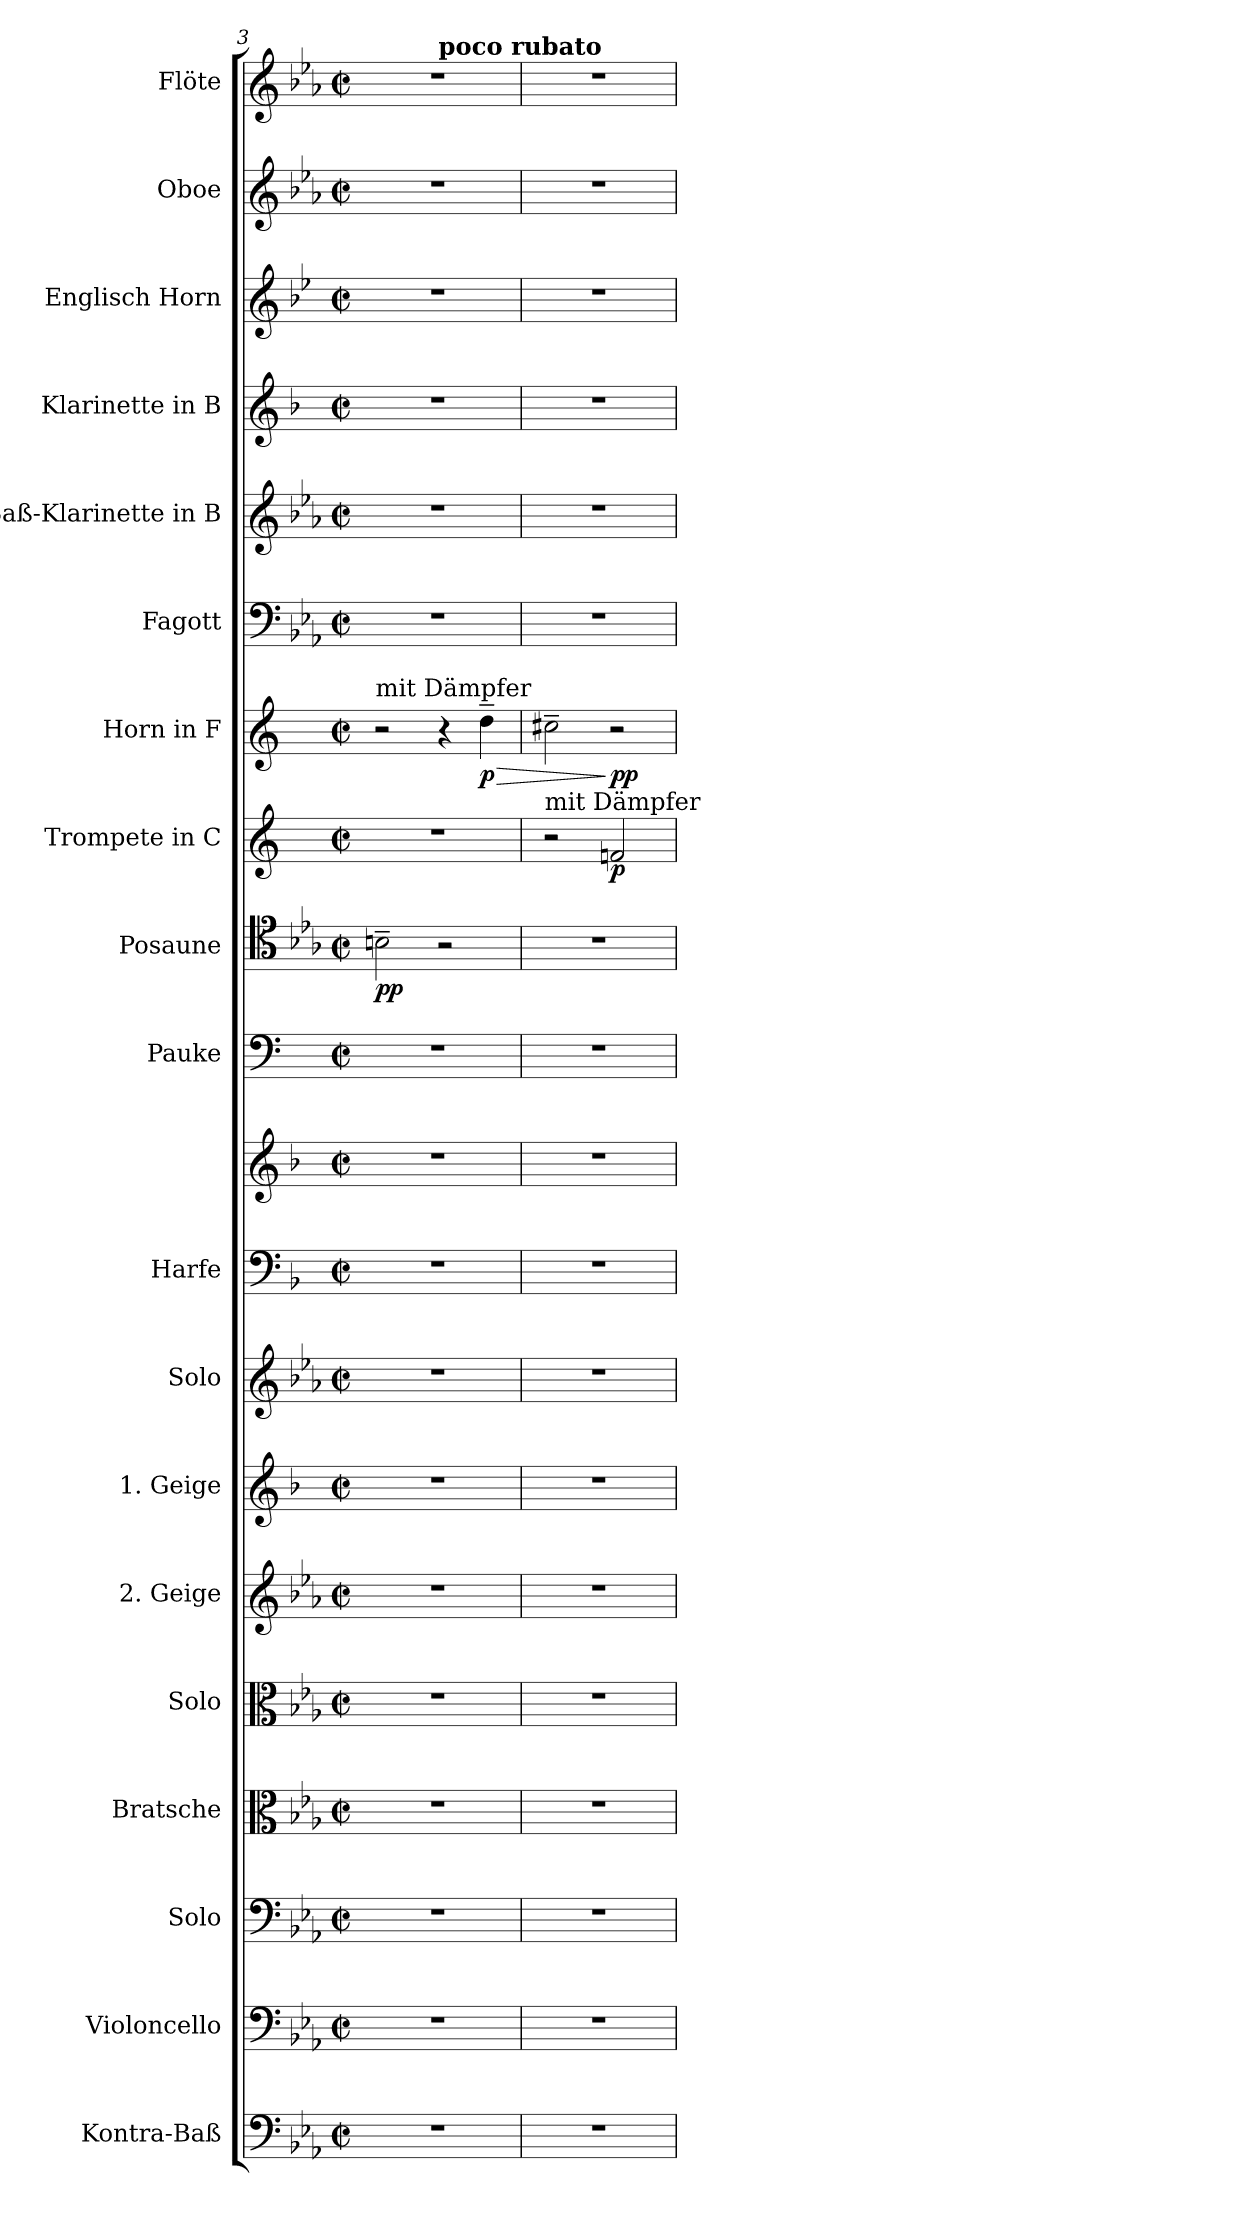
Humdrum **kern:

**kern	**kern	**kern	**kern	**kern	**kern	**kern	**kern	**kern	**kern	**kern	**kern	**dynam	**kern	**dynam	**kern	**dynam	**kern	**kern	**kern	**kern	**kern	**kern
*part19	*part18	*part17	*part16	*part15	*part14	*part13	*part12	*part11	*part11	*part10	*part9	*part9	*part8	*part8	*part7	*part7	*part6	*part5	*part4	*part3	*part2	*part1
*staff20	*staff19	*staff18	*staff17	*staff16	*staff15	*staff14	*staff13	*staff12	*staff11	*staff10	*staff9	*staff9	*staff8	*staff8	*staff7	*staff7	*staff6	*staff5	*staff4	*staff3	*staff2	*staff1
*I"Kontra-Baß	*I"Violoncello	*I"Solo	*I"Bratsche	*I"Solo	*I"2. Geige	*I"1. Geige	*I"Solo	*I"Harfe	*	*I"Pauke	*I"Posaune	*	*I"Trompete in C	*	*I"Horn in F	*	*I"Fagott	*I"Baß-Klarinette in B	*I"Klarinette in B	*I"Englisch Horn	*I"Oboe	*I"Flöte
*	*I'Vlc.	*I'Solo	*I'Br.	*I'Solo	*I'2. Gg	*I'1. Gg.	*I'Solo	*I'Hrf.	*	*I'Pk.	*I'Pos.	*	*I'Trp.	*	*I'Hr. F	*	*I'Fg.	*	*I'Kl. B	*I'E. H.	*I'Ob.	*I'Fl.
*clefF4	*clefF4	*clefF4	*clefC3	*clefC3	*clefG2	*clefG2	*clefG2	*clefF4	*clefG2	*clefF4	*clefC4	*	*clefG2	*	*clefG2	*	*clefF4	*clefG2	*clefG2	*clefG2	*clefG2	*clefG2
*ITrd7c12	*	*	*	*	*	*ITrd1c2	*	*ITrd1c2	*ITrd1c2	*	*	*	*	*	*ITrd4c7	*	*	*ITrd8c14	*ITrd1c2	*ITrd4c7	*	*
*k[b-e-a-]	*k[b-e-a-]	*k[b-e-a-]	*k[b-e-a-]	*k[b-e-a-]	*k[b-e-a-]	*k[b-e-a-]	*k[b-e-a-]	*k[b-e-a-]	*k[b-e-a-]	*k[]	*k[b-e-a-]	*	*k[]	*	*k[b-]	*	*k[b-e-a-]	*k[b-e-a-]	*k[b-e-a-]	*k[b-e-a-]	*k[b-e-a-]	*k[b-e-a-]
*M2/2	*M2/2	*M2/2	*M2/2	*M2/2	*M2/2	*M2/2	*M2/2	*M2/2	*M2/2	*M2/2	*M2/2	*	*M2/2	*	*M2/2	*	*M2/2	*M2/2	*M2/2	*M2/2	*M2/2	*M2/2
*met(c|)	*met(c|)	*met(c|)	*met(c|)	*met(c|)	*met(c|)	*met(c|)	*met(c|)	*met(c|)	*met(c|)	*met(c|)	*met(c|)	*	*met(c|)	*	*met(c|)	*	*met(c|)	*met(c|)	*met(c|)	*met(c|)	*met(c|)	*met(c|)
=3	=3	=3	=3	=3	=3	=3	=3	=3	=3	=3	=3	=3	=3	=3	=3	=3	=3	=3	=3	=3	=3	=3
!	!	!	!	!	!	!	!	!	!	!	!	!	!	!	!LO:TX:a:t=mit Dämpfer	!	!	!	!	!	!	!
!	!	!	!	!	!	!	!	!	!	!	!	!LO:DY:b	!	!	!	!	!	!	!	!	!	!
*	*	*	*	*	*	*	*	*	*	*	*	*	*	*	*	*	*	*	*	*	*	*^
1r	1r	1r	1r	1r	1r	1r	1r	1r	1r	1r	2Bn~\	pp	1r	.	2r	.	1r	1r	1r	1r	1r	1r	2ryy
!	!	!	!	!	!	!	!	!	!	!	!	!	!	!	!	!	!	!	!	!	!	!	!LO:TX:B:t=poco rubato
.	.	.	.	.	.	.	.	.	.	.	2r	.	.	.	4r	.	.	.	.	.	.	.	2ryy
!	!	!	!	!	!	!	!	!	!	!	!	!	!	!	!	!LO:HP:b	!	!	!	!	!	!	!
!	!	!	!	!	!	!	!	!	!	!	!	!	!	!	!	!LO:DY:n=1:b	!	!	!	!	!	!	!
.	.	.	.	.	.	.	.	.	.	.	.	.	.	.	4g~\	> p	.	.	.	.	.	.	.
=4	=4	=4	=4	=4	=4	=4	=4	=4	=4	=4	=4	=4	=4	=4	=4	=4	=4	=4	=4	=4	=4	=4	=4
!	!	!	!	!	!	!	!	!	!	!	!	!	!LO:TX:a:t=mit Dämpfer	!	!	!	!	!	!	!	!	!	!
*	*	*	*	*	*	*	*	*	*	*	*	*	*	*	*	*	*	*	*	*	*	*v	*v
1r	1r	1r	1r	1r	1r	1r	1r	1r	1r	1r	1r	.	2r	.	2f#X~\	.	1r	1r	1r	1r	1r	1r
!	!	!	!	!	!	!	!	!	!	!	!	!	!	!LO:DY:b	!	!LO:DY:n=1:b	!	!	!	!	!	!
.	.	.	.	.	.	.	.	.	.	.	.	.	2fn/	p	2r	] pp	.	.	.	.	.	.
=	=	=	=	=	=	=	=	=	=	=	=	=	=	=	=	=	=	=	=	=	=	=
*-	*-	*-	*-	*-	*-	*-	*-	*-	*-	*-	*-	*-	*-	*-	*-	*-	*-	*-	*-	*-	*-	*-
